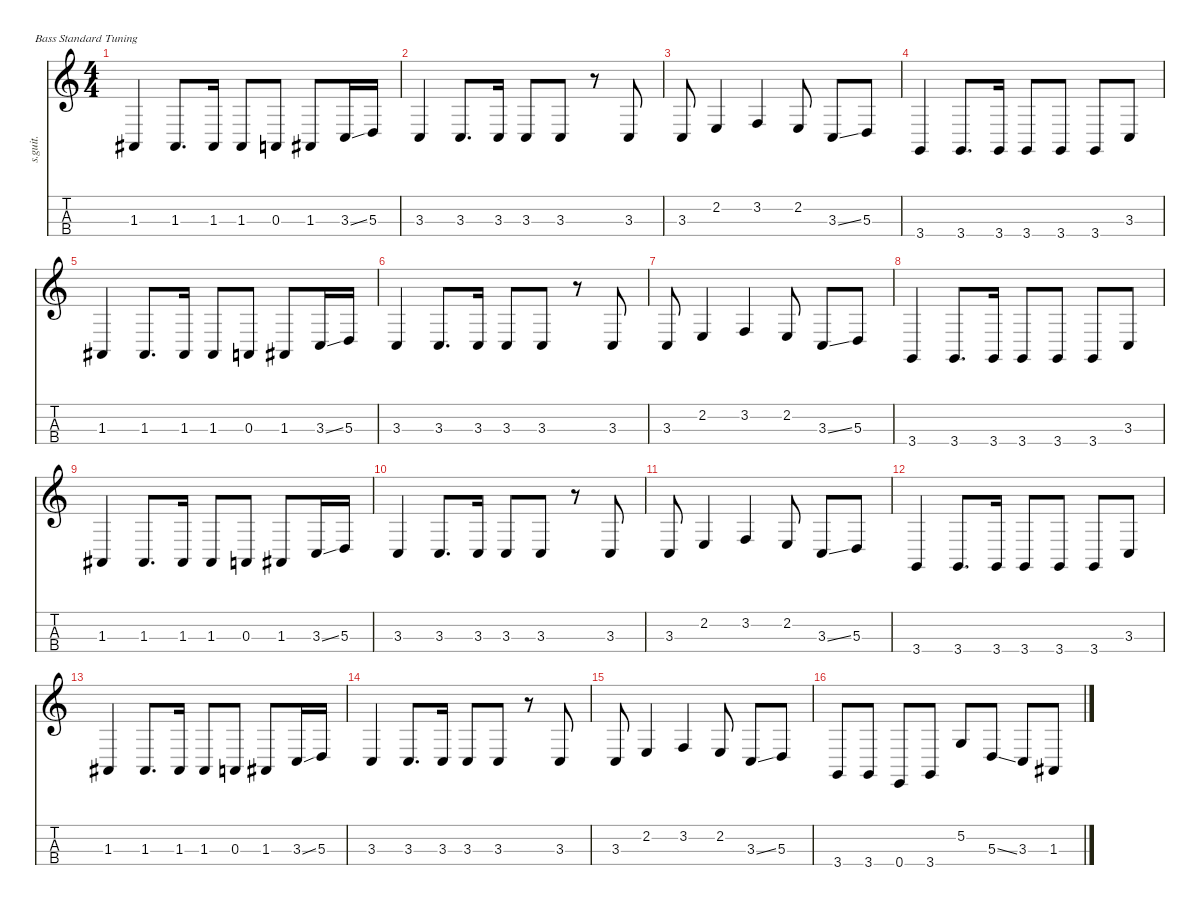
\defaultSystemsLayout 4
\hideDynamics
\bracketExtendMode nobrackets
\track ("Ed King (Bass Guitar)" "s.guit.") {instrument electricbasspick}
\staff {score tabs}
\tuning (G2 D2 A1 E1)
\ts (4 4)
\tempo (150 hide)
\clef g2
\ks c
1.3{acc #}.4{lyrics (0 "") lyrics (1 "") lyrics (2 "") lyrics (3 "") lyrics (4 "") dy f} 1.3{acc #}.8{d lyrics (0 "") lyrics (1 "") lyrics (2 "") lyrics (3 "") lyrics (4 "")} 1.3{acc #}.16{lyrics (0 "") lyrics (1 "") lyrics (2 "") lyrics (3 "") lyrics (4 "")} 1.3{acc #}.8{lyrics (0 "") lyrics (1 "") lyrics (2 "") lyrics (3 "") lyrics (4 "")} 0.3.8{lyrics (0 "") lyrics (1 "") lyrics (2 "") lyrics (3 "") lyrics (4 "")} 1.3{acc #}.8{lyrics (0 "") lyrics (1 "") lyrics (2 "") lyrics (3 "") lyrics (4 "")} 3.3{ss}.16{lyrics (0 "") lyrics (1 "") lyrics (2 "") lyrics (3 "") lyrics (4 "")} 5.3.16{lyrics (0 "") lyrics (1 "") lyrics (2 "") lyrics (3 "") lyrics (4 "")} |
3.3.4{lyrics (0 "") lyrics (1 "") lyrics (2 "") lyrics (3 "") lyrics (4 "")} 3.3.8{d lyrics (0 "") lyrics (1 "") lyrics (2 "") lyrics (3 "") lyrics (4 "")} 3.3.16{lyrics (0 "") lyrics (1 "") lyrics (2 "") lyrics (3 "") lyrics (4 "")} 3.3.8{lyrics (0 "") lyrics (1 "") lyrics (2 "") lyrics (3 "") lyrics (4 "")} 3.3.8{lyrics (0 "") lyrics (1 "") lyrics (2 "") lyrics (3 "") lyrics (4 "")} r.8 3.3.8{lyrics (0 "") lyrics (1 "") lyrics (2 "") lyrics (3 "") lyrics (4 "")} |
3.3.8{lyrics (0 "") lyrics (1 "") lyrics (2 "") lyrics (3 "") lyrics (4 "")} 2.2.4{lyrics (0 "") lyrics (1 "") lyrics (2 "") lyrics (3 "") lyrics (4 "")} 3.2.4{lyrics (0 "") lyrics (1 "") lyrics (2 "") lyrics (3 "") lyrics (4 "")} 2.2.8{lyrics (0 "") lyrics (1 "") lyrics (2 "") lyrics (3 "") lyrics (4 "")} 3.3{ss}.8{lyrics (0 "") lyrics (1 "") lyrics (2 "") lyrics (3 "") lyrics (4 "")} 5.3.8{lyrics (0 "") lyrics (1 "") lyrics (2 "") lyrics (3 "") lyrics (4 "")} |
3.4.4{lyrics (0 "") lyrics (1 "") lyrics (2 "") lyrics (3 "") lyrics (4 "")} 3.4.8{d lyrics (0 "") lyrics (1 "") lyrics (2 "") lyrics (3 "") lyrics (4 "")} 3.4.16{lyrics (0 "") lyrics (1 "") lyrics (2 "") lyrics (3 "") lyrics (4 "")} 3.4.8{lyrics (0 "") lyrics (1 "") lyrics (2 "") lyrics (3 "") lyrics (4 "")} 3.4.8{lyrics (0 "") lyrics (1 "") lyrics (2 "") lyrics (3 "") lyrics (4 "")} 3.4.8{lyrics (0 "") lyrics (1 "") lyrics (2 "") lyrics (3 "") lyrics (4 "")} 3.3.8{lyrics (0 "") lyrics (1 "") lyrics (2 "") lyrics (3 "") lyrics (4 "")} |
1.3{acc #}.4{lyrics (0 "") lyrics (1 "") lyrics (2 "") lyrics (3 "") lyrics (4 "")} 1.3{acc #}.8{d lyrics (0 "") lyrics (1 "") lyrics (2 "") lyrics (3 "") lyrics (4 "")} 1.3{acc #}.16{lyrics (0 "") lyrics (1 "") lyrics (2 "") lyrics (3 "") lyrics (4 "")} 1.3{acc #}.8{lyrics (0 "") lyrics (1 "") lyrics (2 "") lyrics (3 "") lyrics (4 "")} 0.3.8{lyrics (0 "") lyrics (1 "") lyrics (2 "") lyrics (3 "") lyrics (4 "")} 1.3{acc #}.8{lyrics (0 "") lyrics (1 "") lyrics (2 "") lyrics (3 "") lyrics (4 "")} 3.3{ss}.16{lyrics (0 "") lyrics (1 "") lyrics (2 "") lyrics (3 "") lyrics (4 "")} 5.3.16{lyrics (0 "") lyrics (1 "") lyrics (2 "") lyrics (3 "") lyrics (4 "")} |
3.3.4{lyrics (0 "") lyrics (1 "") lyrics (2 "") lyrics (3 "") lyrics (4 "")} 3.3.8{d lyrics (0 "") lyrics (1 "") lyrics (2 "") lyrics (3 "") lyrics (4 "")} 3.3.16{lyrics (0 "") lyrics (1 "") lyrics (2 "") lyrics (3 "") lyrics (4 "")} 3.3.8{lyrics (0 "") lyrics (1 "") lyrics (2 "") lyrics (3 "") lyrics (4 "")} 3.3.8{lyrics (0 "") lyrics (1 "") lyrics (2 "") lyrics (3 "") lyrics (4 "")} r.8 3.3.8{lyrics (0 "") lyrics (1 "") lyrics (2 "") lyrics (3 "") lyrics (4 "")} |
3.3.8{lyrics (0 "") lyrics (1 "") lyrics (2 "") lyrics (3 "") lyrics (4 "")} 2.2.4{lyrics (0 "") lyrics (1 "") lyrics (2 "") lyrics (3 "") lyrics (4 "")} 3.2.4{lyrics (0 "") lyrics (1 "") lyrics (2 "") lyrics (3 "") lyrics (4 "")} 2.2.8{lyrics (0 "") lyrics (1 "") lyrics (2 "") lyrics (3 "") lyrics (4 "")} 3.3{ss}.8{lyrics (0 "") lyrics (1 "") lyrics (2 "") lyrics (3 "") lyrics (4 "")} 5.3.8{lyrics (0 "") lyrics (1 "") lyrics (2 "") lyrics (3 "") lyrics (4 "")} |
3.4.4{lyrics (0 "") lyrics (1 "") lyrics (2 "") lyrics (3 "") lyrics (4 "")} 3.4.8{d lyrics (0 "") lyrics (1 "") lyrics (2 "") lyrics (3 "") lyrics (4 "")} 3.4.16{lyrics (0 "") lyrics (1 "") lyrics (2 "") lyrics (3 "") lyrics (4 "")} 3.4.8{lyrics (0 "") lyrics (1 "") lyrics (2 "") lyrics (3 "") lyrics (4 "")} 3.4.8{lyrics (0 "") lyrics (1 "") lyrics (2 "") lyrics (3 "") lyrics (4 "")} 3.4.8{lyrics (0 "") lyrics (1 "") lyrics (2 "") lyrics (3 "") lyrics (4 "")} 3.3.8{lyrics (0 "") lyrics (1 "") lyrics (2 "") lyrics (3 "") lyrics (4 "")} |
1.3{acc #}.4{lyrics (0 "") lyrics (1 "") lyrics (2 "") lyrics (3 "") lyrics (4 "")} 1.3{acc #}.8{d lyrics (0 "") lyrics (1 "") lyrics (2 "") lyrics (3 "") lyrics (4 "")} 1.3{acc #}.16{lyrics (0 "") lyrics (1 "") lyrics (2 "") lyrics (3 "") lyrics (4 "")} 1.3{acc #}.8{lyrics (0 "") lyrics (1 "") lyrics (2 "") lyrics (3 "") lyrics (4 "")} 0.3.8{lyrics (0 "") lyrics (1 "") lyrics (2 "") lyrics (3 "") lyrics (4 "")} 1.3{acc #}.8{lyrics (0 "") lyrics (1 "") lyrics (2 "") lyrics (3 "") lyrics (4 "")} 3.3{ss}.16{lyrics (0 "") lyrics (1 "") lyrics (2 "") lyrics (3 "") lyrics (4 "")} 5.3.16{lyrics (0 "") lyrics (1 "") lyrics (2 "") lyrics (3 "") lyrics (4 "")} |
3.3.4{lyrics (0 "") lyrics (1 "") lyrics (2 "") lyrics (3 "") lyrics (4 "")} 3.3.8{d lyrics (0 "") lyrics (1 "") lyrics (2 "") lyrics (3 "") lyrics (4 "")} 3.3.16{lyrics (0 "") lyrics (1 "") lyrics (2 "") lyrics (3 "") lyrics (4 "")} 3.3.8{lyrics (0 "") lyrics (1 "") lyrics (2 "") lyrics (3 "") lyrics (4 "")} 3.3.8{lyrics (0 "") lyrics (1 "") lyrics (2 "") lyrics (3 "") lyrics (4 "")} r.8 3.3.8{lyrics (0 "") lyrics (1 "") lyrics (2 "") lyrics (3 "") lyrics (4 "")} |
3.3.8{lyrics (0 "") lyrics (1 "") lyrics (2 "") lyrics (3 "") lyrics (4 "")} 2.2.4{lyrics (0 "") lyrics (1 "") lyrics (2 "") lyrics (3 "") lyrics (4 "")} 3.2.4{lyrics (0 "") lyrics (1 "") lyrics (2 "") lyrics (3 "") lyrics (4 "")} 2.2.8{lyrics (0 "") lyrics (1 "") lyrics (2 "") lyrics (3 "") lyrics (4 "")} 3.3{ss}.8{lyrics (0 "") lyrics (1 "") lyrics (2 "") lyrics (3 "") lyrics (4 "")} 5.3.8{lyrics (0 "") lyrics (1 "") lyrics (2 "") lyrics (3 "") lyrics (4 "")} |
3.4.4{lyrics (0 "") lyrics (1 "") lyrics (2 "") lyrics (3 "") lyrics (4 "")} 3.4.8{d lyrics (0 "") lyrics (1 "") lyrics (2 "") lyrics (3 "") lyrics (4 "")} 3.4.16{lyrics (0 "") lyrics (1 "") lyrics (2 "") lyrics (3 "") lyrics (4 "")} 3.4.8{lyrics (0 "") lyrics (1 "") lyrics (2 "") lyrics (3 "") lyrics (4 "")} 3.4.8{lyrics (0 "") lyrics (1 "") lyrics (2 "") lyrics (3 "") lyrics (4 "")} 3.4.8{lyrics (0 "") lyrics (1 "") lyrics (2 "") lyrics (3 "") lyrics (4 "")} 3.3.8{lyrics (0 "") lyrics (1 "") lyrics (2 "") lyrics (3 "") lyrics (4 "")} |
1.3{acc #}.4{lyrics (0 "") lyrics (1 "") lyrics (2 "") lyrics (3 "") lyrics (4 "")} 1.3{acc #}.8{d lyrics (0 "") lyrics (1 "") lyrics (2 "") lyrics (3 "") lyrics (4 "")} 1.3{acc #}.16{lyrics (0 "") lyrics (1 "") lyrics (2 "") lyrics (3 "") lyrics (4 "")} 1.3{acc #}.8{lyrics (0 "") lyrics (1 "") lyrics (2 "") lyrics (3 "") lyrics (4 "")} 0.3.8{lyrics (0 "") lyrics (1 "") lyrics (2 "") lyrics (3 "") lyrics (4 "")} 1.3{acc #}.8{lyrics (0 "") lyrics (1 "") lyrics (2 "") lyrics (3 "") lyrics (4 "")} 3.3{ss}.16{lyrics (0 "") lyrics (1 "") lyrics (2 "") lyrics (3 "") lyrics (4 "")} 5.3.16{lyrics (0 "") lyrics (1 "") lyrics (2 "") lyrics (3 "") lyrics (4 "")} |
3.3.4{lyrics (0 "") lyrics (1 "") lyrics (2 "") lyrics (3 "") lyrics (4 "")} 3.3.8{d lyrics (0 "") lyrics (1 "") lyrics (2 "") lyrics (3 "") lyrics (4 "")} 3.3.16{lyrics (0 "") lyrics (1 "") lyrics (2 "") lyrics (3 "") lyrics (4 "")} 3.3.8{lyrics (0 "") lyrics (1 "") lyrics (2 "") lyrics (3 "") lyrics (4 "")} 3.3.8{lyrics (0 "") lyrics (1 "") lyrics (2 "") lyrics (3 "") lyrics (4 "")} r.8 3.3.8{lyrics (0 "") lyrics (1 "") lyrics (2 "") lyrics (3 "") lyrics (4 "")} |
3.3.8{lyrics (0 "") lyrics (1 "") lyrics (2 "") lyrics (3 "") lyrics (4 "")} 2.2.4{lyrics (0 "") lyrics (1 "") lyrics (2 "") lyrics (3 "") lyrics (4 "")} 3.2.4{lyrics (0 "") lyrics (1 "") lyrics (2 "") lyrics (3 "") lyrics (4 "")} 2.2.8{lyrics (0 "") lyrics (1 "") lyrics (2 "") lyrics (3 "") lyrics (4 "")} 3.3{ss}.8{lyrics (0 "") lyrics (1 "") lyrics (2 "") lyrics (3 "") lyrics (4 "")} 5.3.8{lyrics (0 "") lyrics (1 "") lyrics (2 "") lyrics (3 "") lyrics (4 "")} |
3.4.8{lyrics (0 "") lyrics (1 "") lyrics (2 "") lyrics (3 "") lyrics (4 "")} 3.4.8{lyrics (0 "") lyrics (1 "") lyrics (2 "") lyrics (3 "") lyrics (4 "")} 0.4.8{lyrics (0 "") lyrics (1 "") lyrics (2 "") lyrics (3 "") lyrics (4 "")} 3.4.8{lyrics (0 "") lyrics (1 "") lyrics (2 "") lyrics (3 "") lyrics (4 "")} 5.2.8{lyrics (0 "") lyrics (1 "") lyrics (2 "") lyrics (3 "") lyrics (4 "")} 5.3{ss}.8{lyrics (0 "") lyrics (1 "") lyrics (2 "") lyrics (3 "") lyrics (4 "")} 3.3.8{lyrics (0 "") lyrics (1 "") lyrics (2 "") lyrics (3 "") lyrics (4 "")} 1.3{acc #}.8{lyrics (0 "") lyrics (1 "") lyrics (2 "") lyrics (3 "") lyrics (4 "")}
